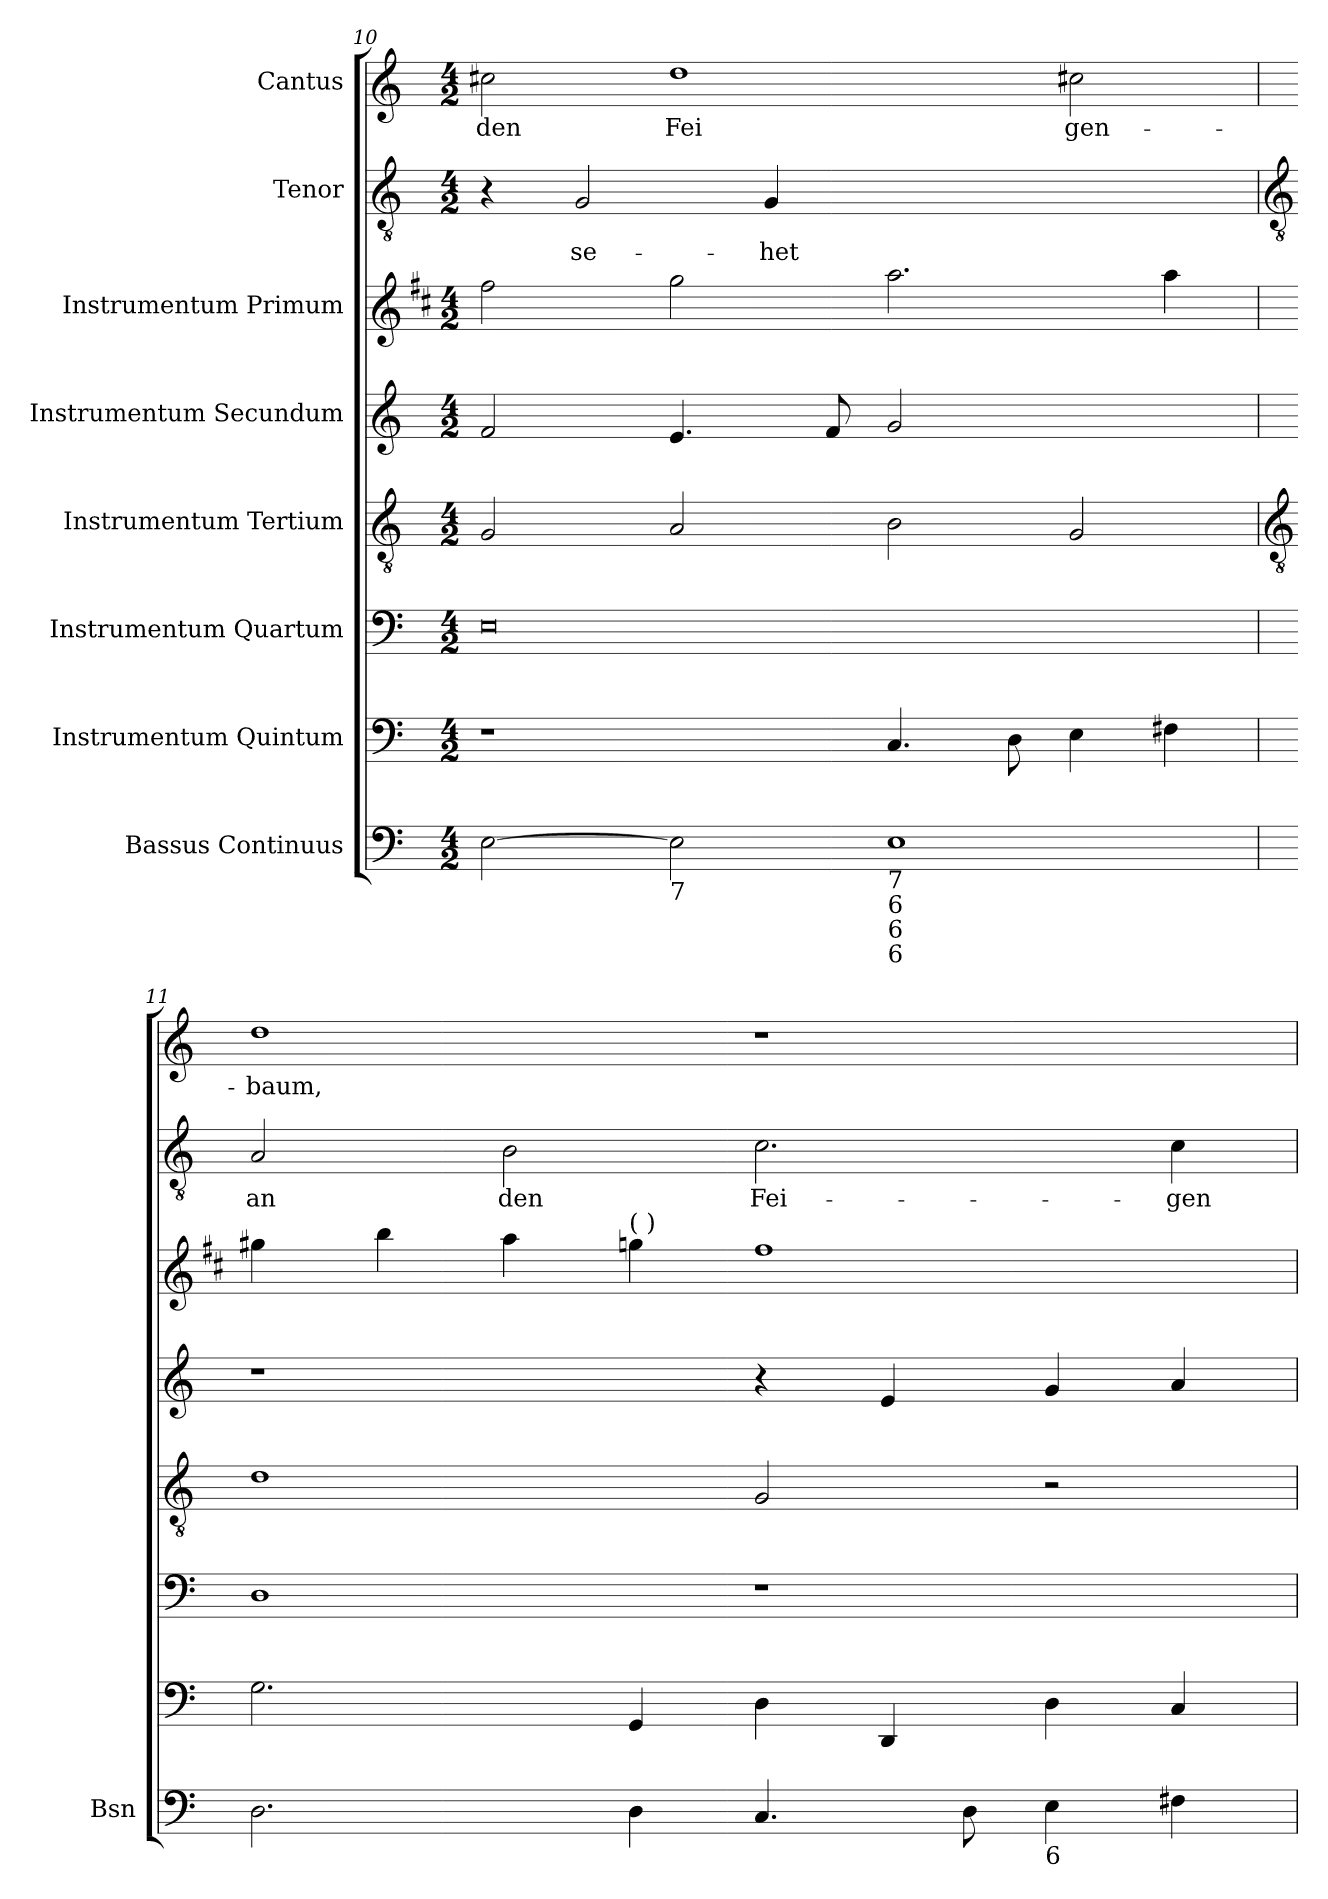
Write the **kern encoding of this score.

**kern	**kern	**kern	**kern	**kern	**kern	**kern	**text	**kern	**text
*part8	*part7	*part6	*part5	*part4	*part3	*part2	*part2	*part1	*part1
*staff8	*staff7	*staff6	*staff5	*staff4	*staff3	*staff2	*staff2	*staff1	*staff1
*I"Bassus Continuus	*I"Instrumentum Quintum	*I"Instrumentum Quartum	*I"Instrumentum Tertium	*I"Instrumentum Secundum	*I"Instrumentum Primum	*I"Tenor	*	*I"Cantus	*
*I'Bsn	*	*	*	*	*	*	*	*	*
!!LO:LB:g=z
*clefF4	*clefF4	*clefF4	*clefGv2	*clefG2	*clefG2	*clefGv2	*	*clefG2	*
*	*	*	*	*	*ITrd1c2	*	*	*	*
*k[]	*k[]	*k[]	*k[]	*k[]	*k[]	*k[]	*	*k[]	*
*C:	*C:	*C:	*C:	*C:	*C:	*C:	*	*C:	*
*M4/2	*M4/2	*M4/2	*M4/2	*M4/2	*M4/2	*M4/2	*	*M4/2	*
=10A	=10A	=10A	=10A	=10A	=10A	=10A	=10A	=10A	=10A
!	!	!	!	!	!	!	!	!	!LO:LY:b
[2E	1r	0E	2G	2f	2ee	4r	.	2cc#X	den
!	!	!	!	!	!	!	!LO:LY:b	!	!
.	.	.	.	.	.	2G	se-	.	.
!LO:TX:b:t=7	!	!	!	!	!	!	!	!	!
!	!	!	!	!	!	!	!	!	!LO:LY:b
2E]	.	.	2A	4.e	2ff	.	.	1dd	Fei
!	!	!	!	!	!	!	!LO:LY:b	!	!
.	.	.	.	.	.	4G	-het	.	.
.	.	.	.	8f	.	.	.	.	.
!LO:TX:b:t=7	!	!	!	!	!	!	!	!	!
!LO:TX:b:t=6	!	!	!	!	!	!	!	!	!
!LO:TX:b:t=6	!	!	!	!	!	!	!	!	!
!LO:TX:b:t=6	!	!	!	!	!	!	!	!	!
1E	4.C	.	2B	2g	2.gg	1ryy	.	.	.
.	8D	.	.	.	.	.	.	.	.
!	!	!	!	!	!	!	!	!	!LO:LY:b
.	4E	.	2G	2ryy	.	.	.	2cc#X	gen-
.	4F#X	.	.	.	4gg	.	.	.	.
!!LO:LB:g=z
=11	=11	=11	=11	=11	=11	=11	=11	=11	=11
*	*	*	*clefGv2	*	*	*clefGv2	*	*	*
!	!	!	!	!	!	!	!LO:LY:b	!	!LO:LY:b
2.D	2.G	1D	1d	1r	4ff#X	2A	an	1dd	-baum,
.	.	.	.	.	4aa	.	.	.	.
!	!	!	!	!	!	!	!LO:LY:b	!	!
.	.	.	.	.	4gg	2B	den	.	.
!	!	!	!	!	!LO:TX:a:t=(  )	!	!	!	!
4D	4GG	.	.	.	4ff	.	.	.	.
!	!	!	!	!	!	!	!LO:LY:b	!	!
4.C	4D	1r	2G	4r	1ee	2.c	Fei-	1r	.
.	4DD	.	.	4e	.	.	.	.	.
8D	.	.	.	.	.	.	.	.	.
!LO:TX:b:t=6	!	!	!	!	!	!	!	!	!
4E	4D	.	2r	4g	.	.	.	.	.
!	!	!	!	!	!	!	!LO:LY:b	!	!
4F#X	4C	.	.	4a	.	4c	-gen-	.	.
=	=	=	=	=	=	=	=	=	=
*-	*-	*-	*-	*-	*-	*-	*-	*-	*-
